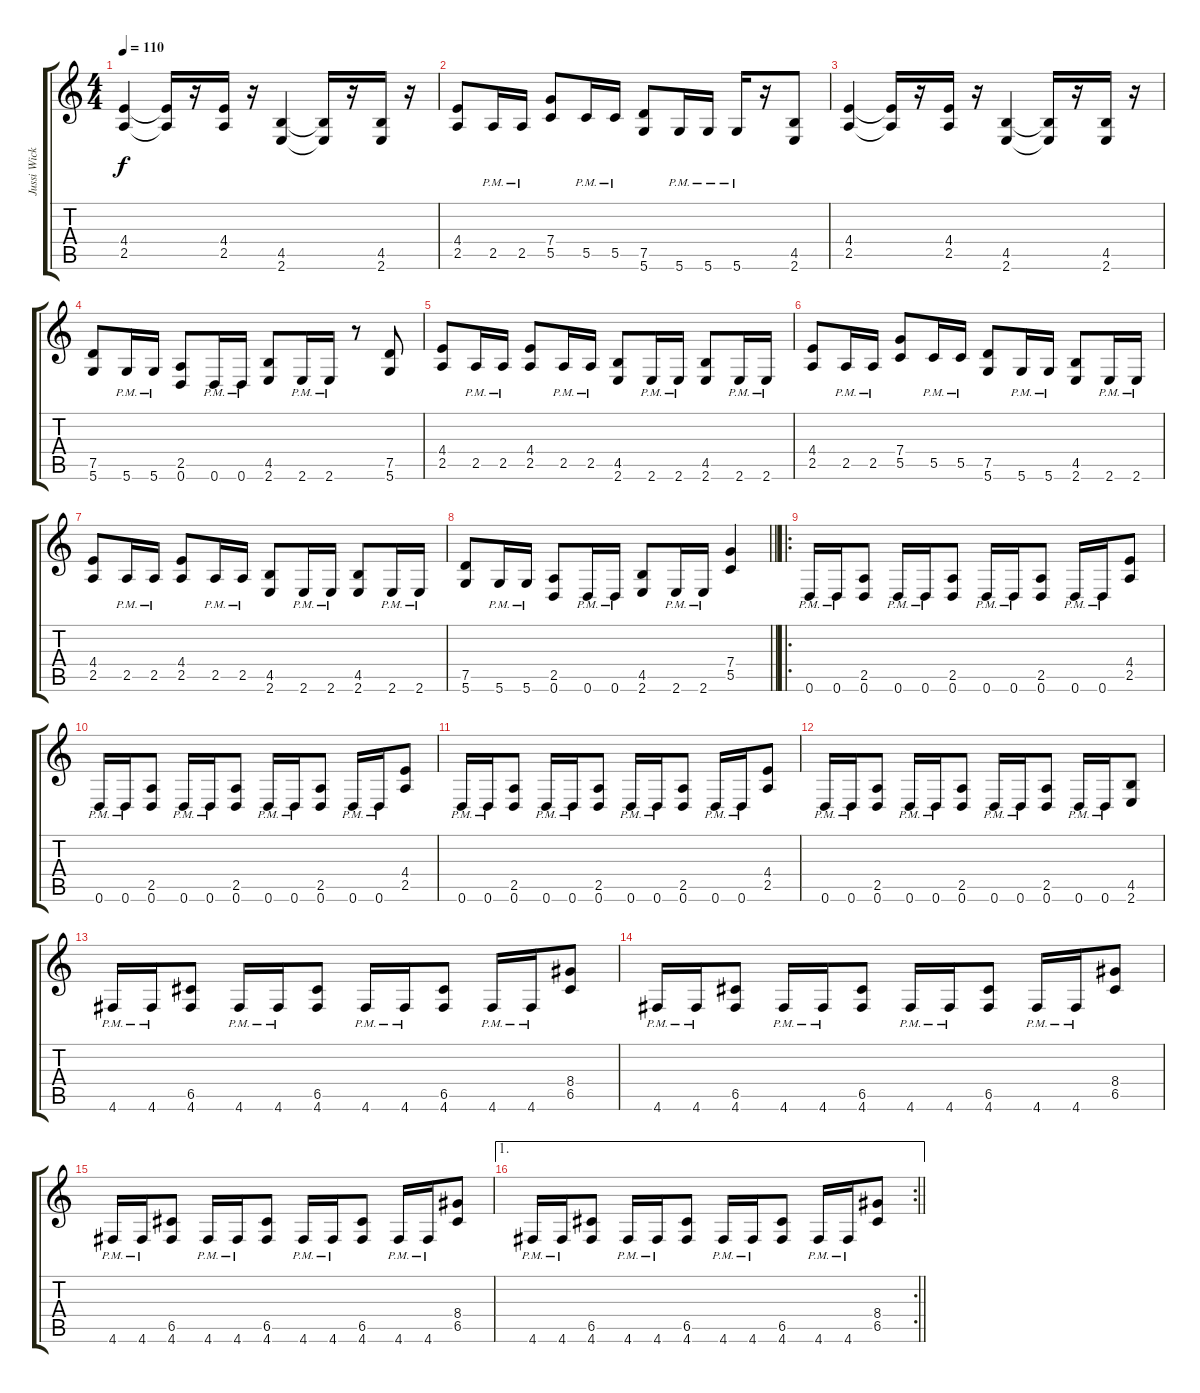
\track ("Jussi Wickström" "Jussi Wick") {instrument distortionguitar}
\staff {score tabs}
\tuning (D4 A3 F3 C3 G2 D2) {hide}
\ts (4 4)
\section ("" "")
\tempo 110
\clef g2
\ks c
(4.4 2.5).4{dy f} (4.4{t} 2.5{t}).16 r.16 (4.4 2.5).16 r.16 (4.5 2.6).4 (4.5{t} 2.6{t}).16 r.16 (4.5 2.6).16 r.16 |
(4.4 2.5).8 2.5{pm}.16 2.5{pm}.16 (7.4 5.5).8 5.5{pm}.16 5.5{pm}.16 (7.5 5.6).8 5.6{pm}.16 5.6{pm}.16 5.6{pm}.16 r.16 (4.5 2.6).8 |
(4.4 2.5).4 (4.4{t} 2.5{t}).16 r.16 (4.4 2.5).16 r.16 (4.5 2.6).4 (4.5{t} 2.6{t}).16 r.16 (4.5 2.6).16 r.16 |
(7.5 5.6).8 5.6{pm}.16 5.6{pm}.16 (2.5 0.6).8 0.6{pm}.16 0.6{pm}.16 (4.5 2.6).8 2.6{pm}.16 2.6{pm}.16 r.8 (7.5 5.6).8 |
(4.4 2.5).8 2.5{pm}.16 2.5{pm}.16 (4.4 2.5).8 2.5{pm}.16 2.5{pm}.16 (4.5 2.6).8 2.6{pm}.16 2.6{pm}.16 (4.5 2.6).8 2.6{pm}.16 2.6{pm}.16 |
(4.4 2.5).8 2.5{pm}.16 2.5{pm}.16 (7.4 5.5).8 5.5{pm}.16 5.5{pm}.16 (7.5 5.6).8 5.6{pm}.16 5.6{pm}.16 (4.5 2.6).8 2.6{pm}.16 2.6{pm}.16 |
(4.4 2.5).8 2.5{pm}.16 2.5{pm}.16 (4.4 2.5).8 2.5{pm}.16 2.5{pm}.16 (4.5 2.6).8 2.6{pm}.16 2.6{pm}.16 (4.5 2.6).8 2.6{pm}.16 2.6{pm}.16 |
\barLineRight lightlight
(7.5 5.6).8 5.6{pm}.16 5.6{pm}.16 (2.5 0.6).8 0.6{pm}.16 0.6{pm}.16 (4.5 2.6).8 2.6{pm}.16 2.6{pm}.16 (7.4 5.5).4 |
\ro
\section ("" "")
0.6{pm}.16 0.6{pm}.16 (2.5 0.6).8 0.6{pm}.16 0.6{pm}.16 (2.5 0.6).8 0.6{pm}.16 0.6{pm}.16 (2.5 0.6).8 0.6{pm}.16 0.6{pm}.16 (4.4 2.5).8 |
0.6{pm}.16 0.6{pm}.16 (2.5 0.6).8 0.6{pm}.16 0.6{pm}.16 (2.5 0.6).8 0.6{pm}.16 0.6{pm}.16 (2.5 0.6).8 0.6{pm}.16 0.6{pm}.16 (4.4 2.5).8 |
0.6{pm}.16 0.6{pm}.16 (2.5 0.6).8 0.6{pm}.16 0.6{pm}.16 (2.5 0.6).8 0.6{pm}.16 0.6{pm}.16 (2.5 0.6).8 0.6{pm}.16 0.6{pm}.16 (4.4 2.5).8 |
0.6{pm}.16 0.6{pm}.16 (2.5 0.6).8 0.6{pm}.16 0.6{pm}.16 (2.5 0.6).8 0.6{pm}.16 0.6{pm}.16 (2.5 0.6).8 0.6{pm}.16 0.6{pm}.16 (4.5 2.6).8 |
4.6{pm}.16 4.6{pm}.16 (6.5 4.6).8 4.6{pm}.16 4.6{pm}.16 (6.5 4.6).8 4.6{pm}.16 4.6{pm}.16 (6.5 4.6).8 4.6{pm}.16 4.6{pm}.16 (8.4 6.5).8 |
4.6{pm}.16 4.6{pm}.16 (6.5 4.6).8 4.6{pm}.16 4.6{pm}.16 (6.5 4.6).8 4.6{pm}.16 4.6{pm}.16 (6.5 4.6).8 4.6{pm}.16 4.6{pm}.16 (8.4 6.5).8 |
4.6{pm}.16 4.6{pm}.16 (6.5 4.6).8 4.6{pm}.16 4.6{pm}.16 (6.5 4.6).8 4.6{pm}.16 4.6{pm}.16 (6.5 4.6).8 4.6{pm}.16 4.6{pm}.16 (8.4 6.5).8 |
\ae 1
\rc 2
\barLineRight lightlight
4.6{pm}.16 4.6{pm}.16 (6.5 4.6).8 4.6{pm}.16 4.6{pm}.16 (6.5 4.6).8 4.6{pm}.16 4.6{pm}.16 (6.5 4.6).8 4.6{pm}.16 4.6{pm}.16 (8.4 6.5).8
